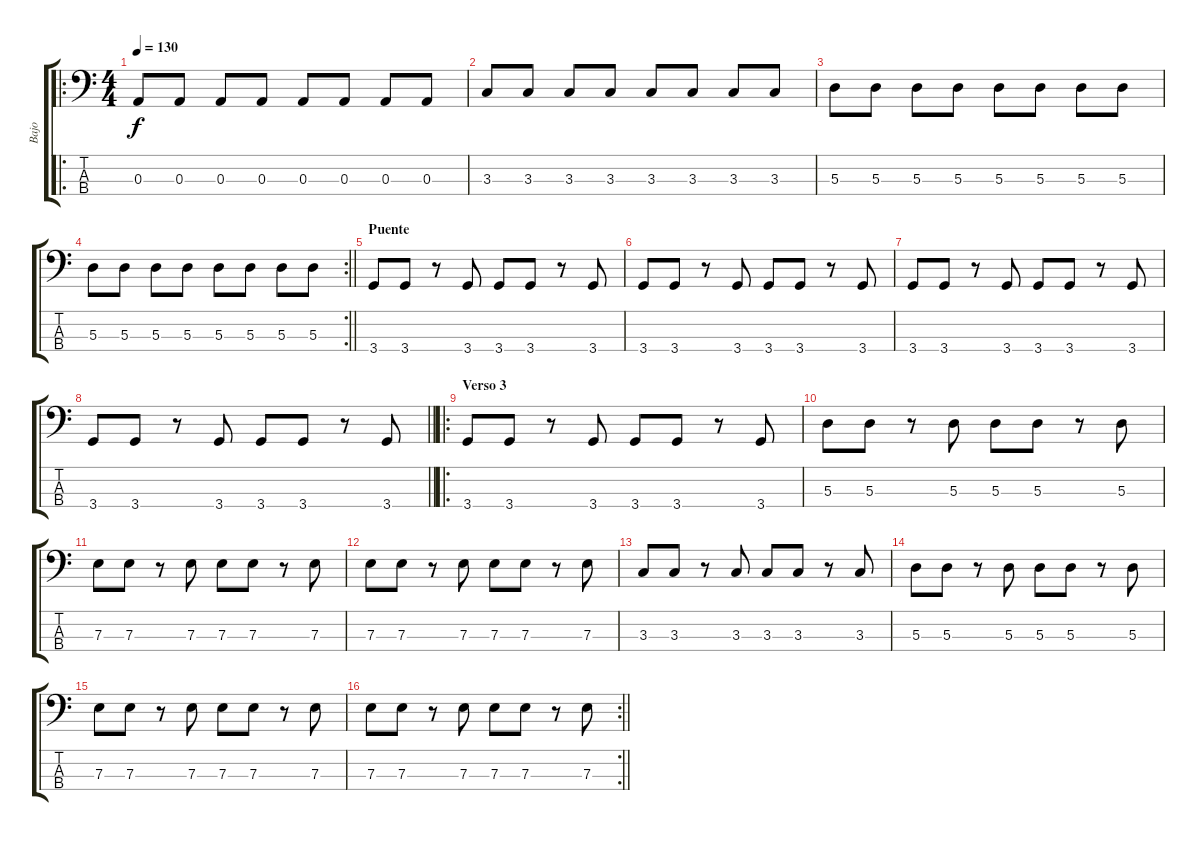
\track ("Bajo" "Bajo") {instrument electricbassfinger}
\staff {score tabs}
\tuning (G2 D2 A1 E1) {hide}
\ro
\ts (4 4)
\tempo 130
\clef f4
\ks c
0.3.8{dy f} 0.3.8 0.3.8 0.3.8 0.3.8 0.3.8 0.3.8 0.3.8 |
3.3.8 3.3.8 3.3.8 3.3.8 3.3.8 3.3.8 3.3.8 3.3.8 |
5.3.8 5.3.8 5.3.8 5.3.8 5.3.8 5.3.8 5.3.8 5.3.8 |
\rc 2
\barLineRight lightlight
5.3.8 5.3.8 5.3.8 5.3.8 5.3.8 5.3.8 5.3.8 5.3.8 |
\section ("" "Puente")
3.4.8 3.4.8 r.8 3.4.8 3.4.8 3.4.8 r.8 3.4.8 |
3.4.8 3.4.8 r.8 3.4.8 3.4.8 3.4.8 r.8 3.4.8 |
3.4.8 3.4.8 r.8 3.4.8 3.4.8 3.4.8 r.8 3.4.8 |
\barLineRight lightlight
3.4.8 3.4.8 r.8 3.4.8 3.4.8 3.4.8 r.8 3.4.8 |
\ro
\section ("" "Verso 3")
3.4.8 3.4.8 r.8 3.4.8 3.4.8 3.4.8 r.8 3.4.8 |
5.3.8 5.3.8 r.8 5.3.8 5.3.8 5.3.8 r.8 5.3.8 |
7.3.8 7.3.8 r.8 7.3.8 7.3.8 7.3.8 r.8 7.3.8 |
7.3.8 7.3.8 r.8 7.3.8 7.3.8 7.3.8 r.8 7.3.8 |
3.3.8 3.3.8 r.8 3.3.8 3.3.8 3.3.8 r.8 3.3.8 |
5.3.8 5.3.8 r.8 5.3.8 5.3.8 5.3.8 r.8 5.3.8 |
7.3.8 7.3.8 r.8 7.3.8 7.3.8 7.3.8 r.8 7.3.8 |
\rc 2
\barLineRight lightlight
7.3.8 7.3.8 r.8 7.3.8 7.3.8 7.3.8 r.8 7.3.8
